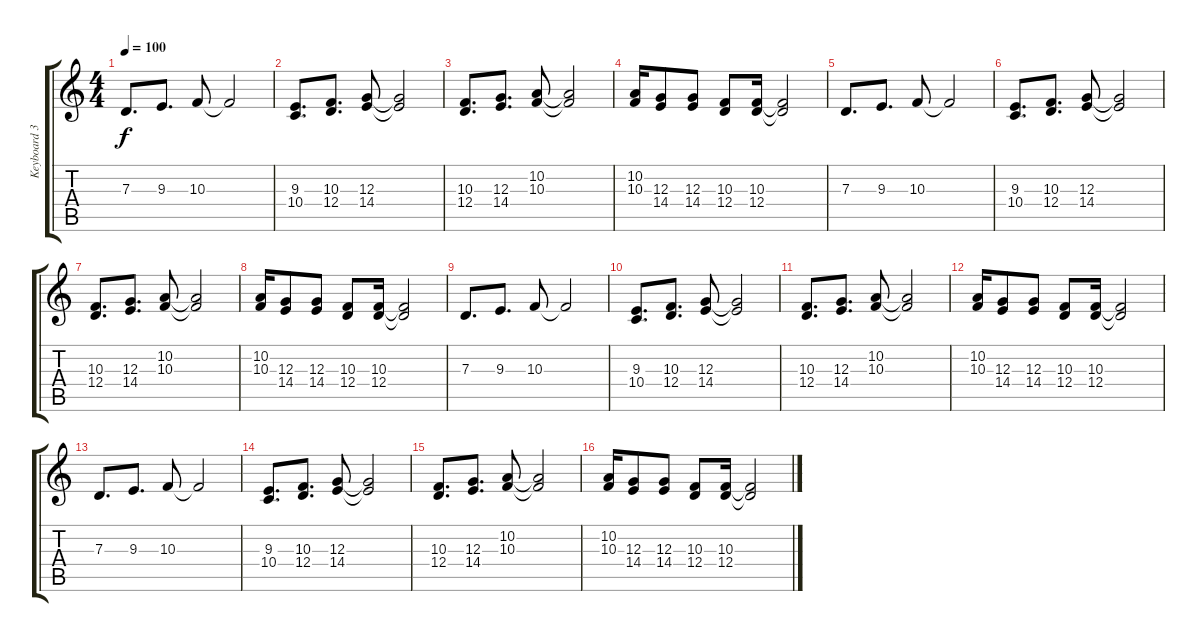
\track ("Keyboard 3" "Keyboard 3") {instrument clavinet}
\staff {score tabs}
\tuning (E4 B3 G3 D3 A2 E2) {hide}
\ts (4 4)
\tempo 100
\clef g2
\ks c
7.3.8{d dy f} 9.3.8{d} 10.3.8 10.3{t}.2 |
(9.3 10.4).8{d} (10.3 12.4).8{d} (12.3 14.4).8 (12.3{t} 14.4{t}).2 |
(10.3 12.4).8{d} (12.3 14.4).8{d} (10.2 10.3).8 (10.2{t} 10.3{t}).2 |
(10.2 10.3).16 (12.3 14.4).8 (12.3 14.4).8 (10.3 12.4).8 (10.3 12.4).16 (10.3{t} 12.4{t}).2 |
7.3.8{d} 9.3.8{d} 10.3.8 10.3{t}.2 |
(9.3 10.4).8{d} (10.3 12.4).8{d} (12.3 14.4).8 (12.3{t} 14.4{t}).2 |
(10.3 12.4).8{d} (12.3 14.4).8{d} (10.2 10.3).8 (10.2{t} 10.3{t}).2 |
(10.2 10.3).16 (12.3 14.4).8 (12.3 14.4).8 (10.3 12.4).8 (10.3 12.4).16 (10.3{t} 12.4{t}).2 |
7.3.8{d} 9.3.8{d} 10.3.8 10.3{t}.2 |
(9.3 10.4).8{d} (10.3 12.4).8{d} (12.3 14.4).8 (12.3{t} 14.4{t}).2 |
(10.3 12.4).8{d} (12.3 14.4).8{d} (10.2 10.3).8 (10.2{t} 10.3{t}).2 |
(10.2 10.3).16 (12.3 14.4).8 (12.3 14.4).8 (10.3 12.4).8 (10.3 12.4).16 (10.3{t} 12.4{t}).2 |
7.3.8{d} 9.3.8{d} 10.3.8 10.3{t}.2 |
(9.3 10.4).8{d} (10.3 12.4).8{d} (12.3 14.4).8 (12.3{t} 14.4{t}).2 |
(10.3 12.4).8{d} (12.3 14.4).8{d} (10.2 10.3).8 (10.2{t} 10.3{t}).2 |
(10.2 10.3).16 (12.3 14.4).8 (12.3 14.4).8 (10.3 12.4).8 (10.3 12.4).16 (10.3{t} 12.4{t}).2
